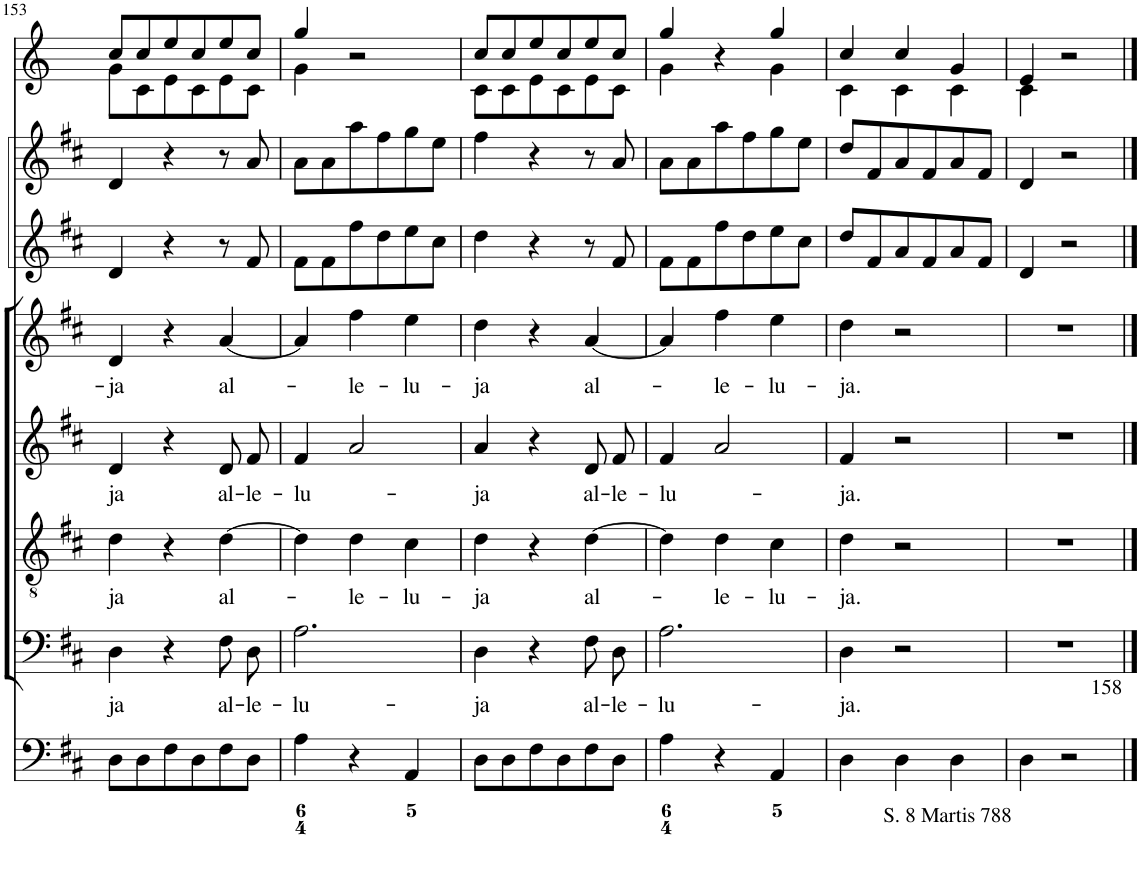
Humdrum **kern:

**kern	**kern	**text	**kern	**text	**kern	**text	**kern	**text	**kern	**kern	**kern
*part8	*part7	*part7	*part6	*part6	*part5	*part5	*part4	*part4	*part3	*part2	*part1
*staff8	*staff7	*staff7	*staff6	*staff6	*staff5	*staff5	*staff4	*staff4	*staff3	*staff2	*staff1
*I"Organ	*I"Voice	*	*I"Tenor	*	*I"Alto	*	*I"Voice	*	*I"Violin	*I"Violini	*I"Corni in D
*	*	*	*	*	*	*	*	*	*I'Vln	*I'Vln	*
!!LO:PB:g=z
*clefF4	*clefF4	*	*clefGv2	*	*clefG2	*	*clefG2	*	*clefG2	*clefG2	*clefG2
*	*	*	*	*	*	*	*	*	*	*	*Trd6c10
*k[f#c#]	*k[f#c#]	*	*k[f#c#]	*	*k[f#c#]	*	*k[f#c#]	*	*k[f#c#]	*k[f#c#]	*k[]
*M3/4	*M3/4	*	*M3/4	*	*M3/4	*	*M3/4	*	*M3/4	*M3/4	*M3/4
=153	=153	=153	=153	=153	=153	=153	=153	=153	=153	=153	=153
!	!	!LO:LY:b	!	!LO:LY:b	!	!LO:LY:b	!	!LO:LY:b	!	!	!
*	*	*	*	*	*	*	*	*	*	*	*^
8D\L	4D\	ja	4d\	ja	4d/	ja	4d/	ja	4d/	4d/	8cc/L	8g\L
8D\	.	.	.	.	.	.	.	.	.	.	8cc/	8c\
8F#\	4r	.	4r	.	4r	.	4r	.	4r	4r	8ee/	8e\
8D\	.	.	.	.	.	.	.	.	.	.	8cc/	8c\
!	!	!LO:LY:b	!	!LO:LY:b	!	!LO:LY:b	!	!LO:LY:b	!	!	!	!
8F#\	8F#\L	al-	[4d\	al-	8d/L	al-	[4a/	al-	8r	8r	8ee/	8e\
!	!	!LO:LY:b	!	!	!	!LO:LY:b	!	!	!	!	!	!
8D\J	8D\J	-le-	.	.	8f#/J	-le-	.	.	8f#/	8a/	8cc/J	8c\J
=154	=154	=154	=154	=154	=154	=154	=154	=154	=154	=154	=154	=154
!	!	!LO:LY:b	!	!	!	!LO:LY:b	!	!	!	!	!	!
4A\	2.A\	-lu-	4d\]	.	4f#/	-lu-	4a/]	.	8f#\L	8a\L	4gg/	4g\
.	.	.	.	.	.	.	.	.	8f#\	8a\	.	.
!	!	!	!	!LO:LY:b	!	!	!	!LO:LY:b	!	!	!	!
4r	.	.	4d\	-le-	2a/	.	4ff#\	-le-	8ff#\	8aa\	2r	2ryy
.	.	.	.	.	.	.	.	.	8dd\	8ff#\	.	.
!	!	!	!	!LO:LY:b	!	!	!	!LO:LY:b	!	!	!	!
4AA/	.	.	4c#\	-lu-	.	.	4ee\	-lu-	8ee\	8gg\	.	.
.	.	.	.	.	.	.	.	.	8cc#\J	8ee\J	.	.
=155	=155	=155	=155	=155	=155	=155	=155	=155	=155	=155	=155	=155
!	!	!LO:LY:b	!	!LO:LY:b	!	!LO:LY:b	!	!LO:LY:b	!	!	!	!
8D\L	4D\	-ja	4d\	-ja	4a/	-ja	4dd\	-ja	4dd\	4ff#\	8cc/L	8c\L
8D\	.	.	.	.	.	.	.	.	.	.	8cc/	8c\
8F#\	4r	.	4r	.	4r	.	4r	.	4r	4r	8ee/	8e\
8D\	.	.	.	.	.	.	.	.	.	.	8cc/	8c\
!	!	!LO:LY:b	!	!LO:LY:b	!	!LO:LY:b	!	!LO:LY:b	!	!	!	!
8F#\	8F#\L	al-	[4d\	al-	8d/L	al-	[4a/	al-	8r	8r	8ee/	8e\
!	!	!LO:LY:b	!	!	!	!LO:LY:b	!	!	!	!	!	!
8D\J	8D\J	-le-	.	.	8f#/J	-le-	.	.	8f#/	8a/	8cc/J	8c\J
=156	=156	=156	=156	=156	=156	=156	=156	=156	=156	=156	=156	=156
!	!	!LO:LY:b	!	!	!	!LO:LY:b	!	!	!	!	!	!
4A\	2.A\	-lu-	4d\]	.	4f#/	-lu-	4a/]	.	8f#\L	8a\L	4gg/	4g\
.	.	.	.	.	.	.	.	.	8f#\	8a\	.	.
!	!	!	!	!LO:LY:b	!	!	!	!LO:LY:b	!	!	!	!
4r	.	.	4d\	-le-	2a/	.	4ff#\	-le-	8ff#\	8aa\	4r	4ryy
.	.	.	.	.	.	.	.	.	8dd\	8ff#\	.	.
!	!	!	!	!LO:LY:b	!	!	!	!LO:LY:b	!	!	!	!
4AA/	.	.	4c#\	-lu-	.	.	4ee\	-lu-	8ee\	8gg\	4gg/	4g\
.	.	.	.	.	.	.	.	.	8cc#\J	8ee\J	.	.
=157	=157	=157	=157	=157	=157	=157	=157	=157	=157	=157	=157	=157
!	!	!LO:LY:b	!	!LO:LY:b	!	!LO:LY:b	!	!LO:LY:b	!	!	!	!
4D\	4D\	-ja.	4d\	-ja.	4f#/	-ja.	4dd\	-ja.	8dd/L	8dd/L	4cc/	4c\
.	.	.	.	.	.	.	.	.	8f#/	8f#/	.	.
4D\	2r	.	2r	.	2r	.	2r	.	8a/	8a/	4cc/	4c\
.	.	.	.	.	.	.	.	.	8f#/	8f#/	.	.
4D\	.	.	.	.	.	.	.	.	8a/	8a/	4g/	4c\
.	.	.	.	.	.	.	.	.	8f#/J	8f#/J	.	.
=158	=158	=158	=158	=158	=158	=158	=158	=158	=158	=158	=158	=158
!LO:TX:b:t=S. 8 Martis 788	!	!	!	!	!	!	!	!	!	!	!	!
4D\	2.r	.	2.r	.	2.r	.	2.r	.	4d/	4d/	4e/	4c\
!LO:TX:a:t=158	!	!	!	!	!	!	!	!	!	!	!	!
2r	.	.	.	.	.	.	.	.	2r	2r	2r	2ryy
*	*	*	*	*	*	*	*	*	*	*	*v	*v
==	==	==	==	==	==	==	==	==	==	==	==
*-	*-	*-	*-	*-	*-	*-	*-	*-	*-	*-	*-
